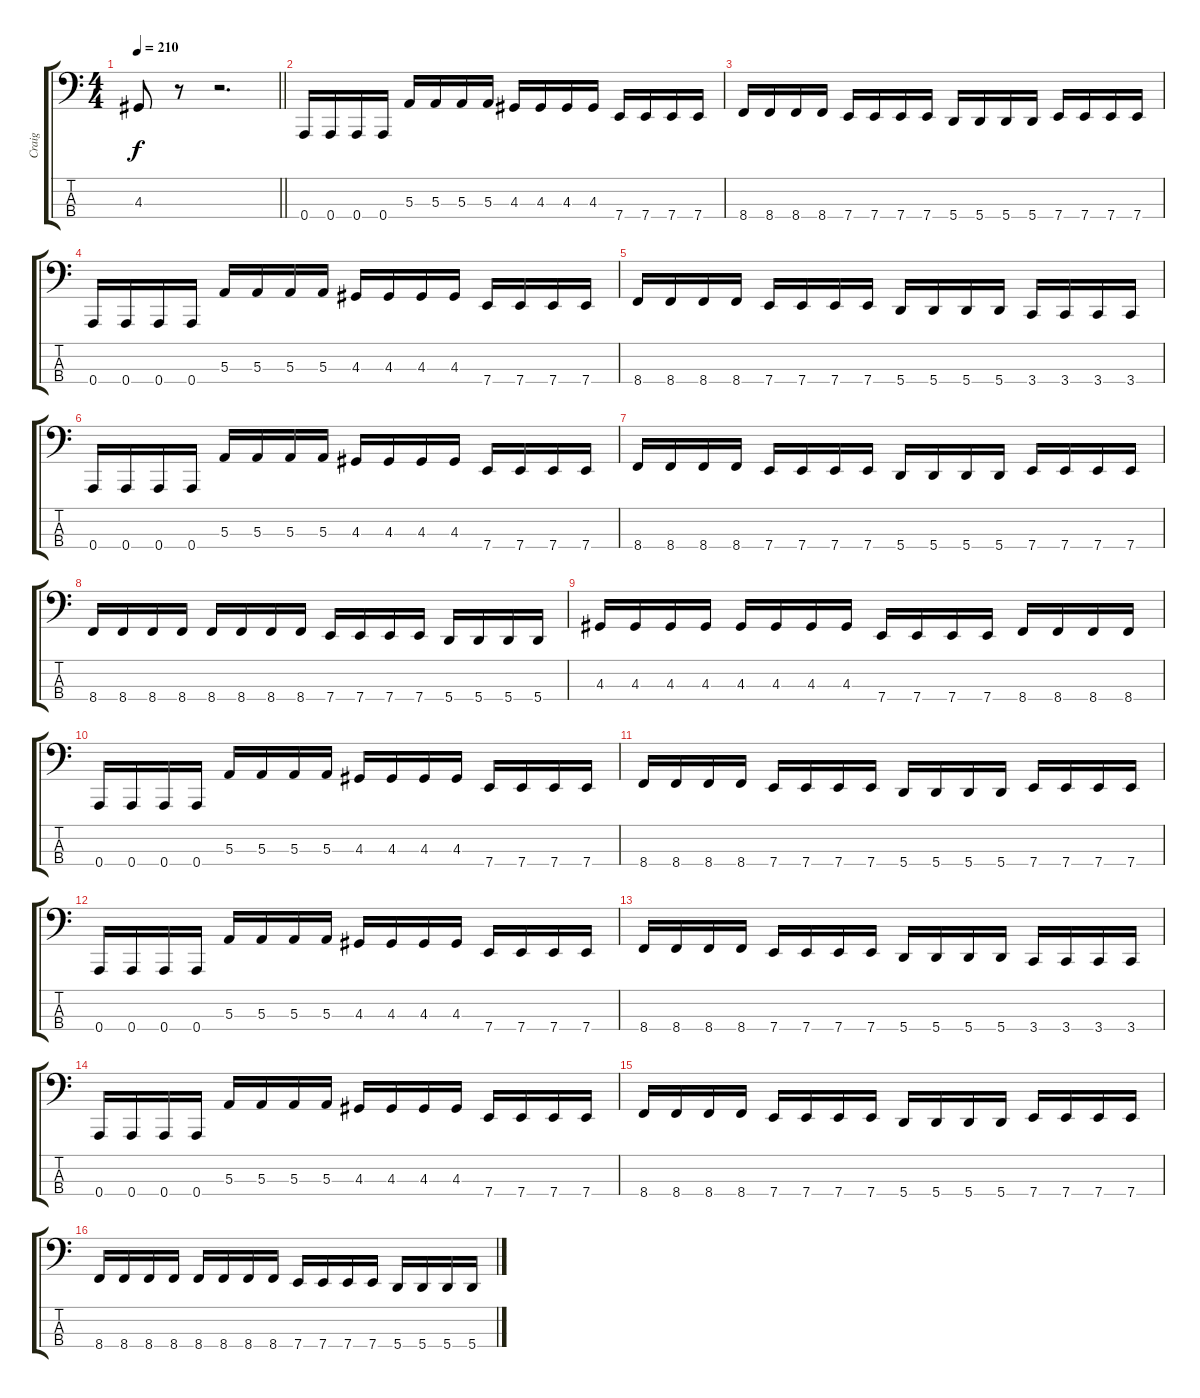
\track ("Craig" "Craig") {instrument electricbassfinger}
\staff {score tabs}
\tuning (D2 A1 E1 A0) {hide}
\ts (4 4)
\tempo 210
\clef f4
\barLineRight lightlight
\ks c
4.3.8{dy f} r.8 r.2{d} |
\section ("" "")
0.4.16 0.4.16 0.4.16 0.4.16 5.3.16 5.3.16 5.3.16 5.3.16 4.3.16 4.3.16 4.3.16 4.3.16 7.4.16 7.4.16 7.4.16 7.4.16 |
8.4.16 8.4.16 8.4.16 8.4.16 7.4.16 7.4.16 7.4.16 7.4.16 5.4.16 5.4.16 5.4.16 5.4.16 7.4.16 7.4.16 7.4.16 7.4.16 |
0.4.16 0.4.16 0.4.16 0.4.16 5.3.16 5.3.16 5.3.16 5.3.16 4.3.16 4.3.16 4.3.16 4.3.16 7.4.16 7.4.16 7.4.16 7.4.16 |
8.4.16 8.4.16 8.4.16 8.4.16 7.4.16 7.4.16 7.4.16 7.4.16 5.4.16 5.4.16 5.4.16 5.4.16 3.4.16 3.4.16 3.4.16 3.4.16 |
0.4.16 0.4.16 0.4.16 0.4.16 5.3.16 5.3.16 5.3.16 5.3.16 4.3.16 4.3.16 4.3.16 4.3.16 7.4.16 7.4.16 7.4.16 7.4.16 |
8.4.16 8.4.16 8.4.16 8.4.16 7.4.16 7.4.16 7.4.16 7.4.16 5.4.16 5.4.16 5.4.16 5.4.16 7.4.16 7.4.16 7.4.16 7.4.16 |
8.4.16 8.4.16 8.4.16 8.4.16 8.4.16 8.4.16 8.4.16 8.4.16 7.4.16 7.4.16 7.4.16 7.4.16 5.4.16 5.4.16 5.4.16 5.4.16 |
4.3.16 4.3.16 4.3.16 4.3.16 4.3.16 4.3.16 4.3.16 4.3.16 7.4.16 7.4.16 7.4.16 7.4.16 8.4.16 8.4.16 8.4.16 8.4.16 |
0.4.16 0.4.16 0.4.16 0.4.16 5.3.16 5.3.16 5.3.16 5.3.16 4.3.16 4.3.16 4.3.16 4.3.16 7.4.16 7.4.16 7.4.16 7.4.16 |
8.4.16 8.4.16 8.4.16 8.4.16 7.4.16 7.4.16 7.4.16 7.4.16 5.4.16 5.4.16 5.4.16 5.4.16 7.4.16 7.4.16 7.4.16 7.4.16 |
0.4.16 0.4.16 0.4.16 0.4.16 5.3.16 5.3.16 5.3.16 5.3.16 4.3.16 4.3.16 4.3.16 4.3.16 7.4.16 7.4.16 7.4.16 7.4.16 |
8.4.16 8.4.16 8.4.16 8.4.16 7.4.16 7.4.16 7.4.16 7.4.16 5.4.16 5.4.16 5.4.16 5.4.16 3.4.16 3.4.16 3.4.16 3.4.16 |
0.4.16 0.4.16 0.4.16 0.4.16 5.3.16 5.3.16 5.3.16 5.3.16 4.3.16 4.3.16 4.3.16 4.3.16 7.4.16 7.4.16 7.4.16 7.4.16 |
8.4.16 8.4.16 8.4.16 8.4.16 7.4.16 7.4.16 7.4.16 7.4.16 5.4.16 5.4.16 5.4.16 5.4.16 7.4.16 7.4.16 7.4.16 7.4.16 |
8.4.16 8.4.16 8.4.16 8.4.16 8.4.16 8.4.16 8.4.16 8.4.16 7.4.16 7.4.16 7.4.16 7.4.16 5.4.16 5.4.16 5.4.16 5.4.16
